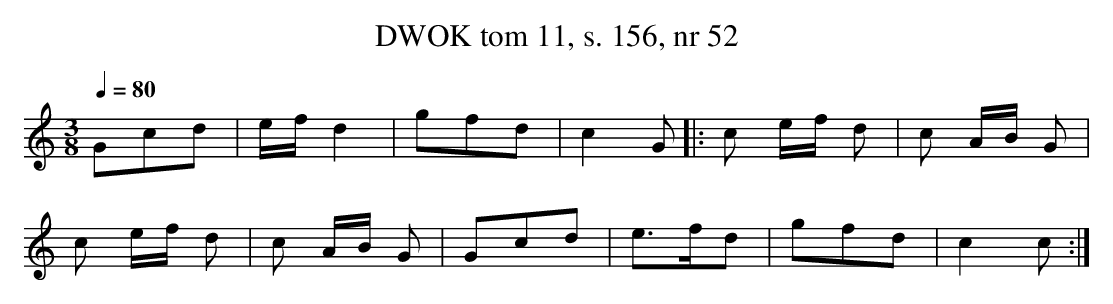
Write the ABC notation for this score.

X:1
T: DWOK tom 11, s. 156, nr 52
L:1/8
M:3/8
K:C
Q:1/4=80
Gcd|e/f/d2|gfd|c2G|:c e/f/ d|c A/B/ G|
c e/f/ d|c A/B/ G|Gcd|e3/2f/d|gfd|c2c:|
